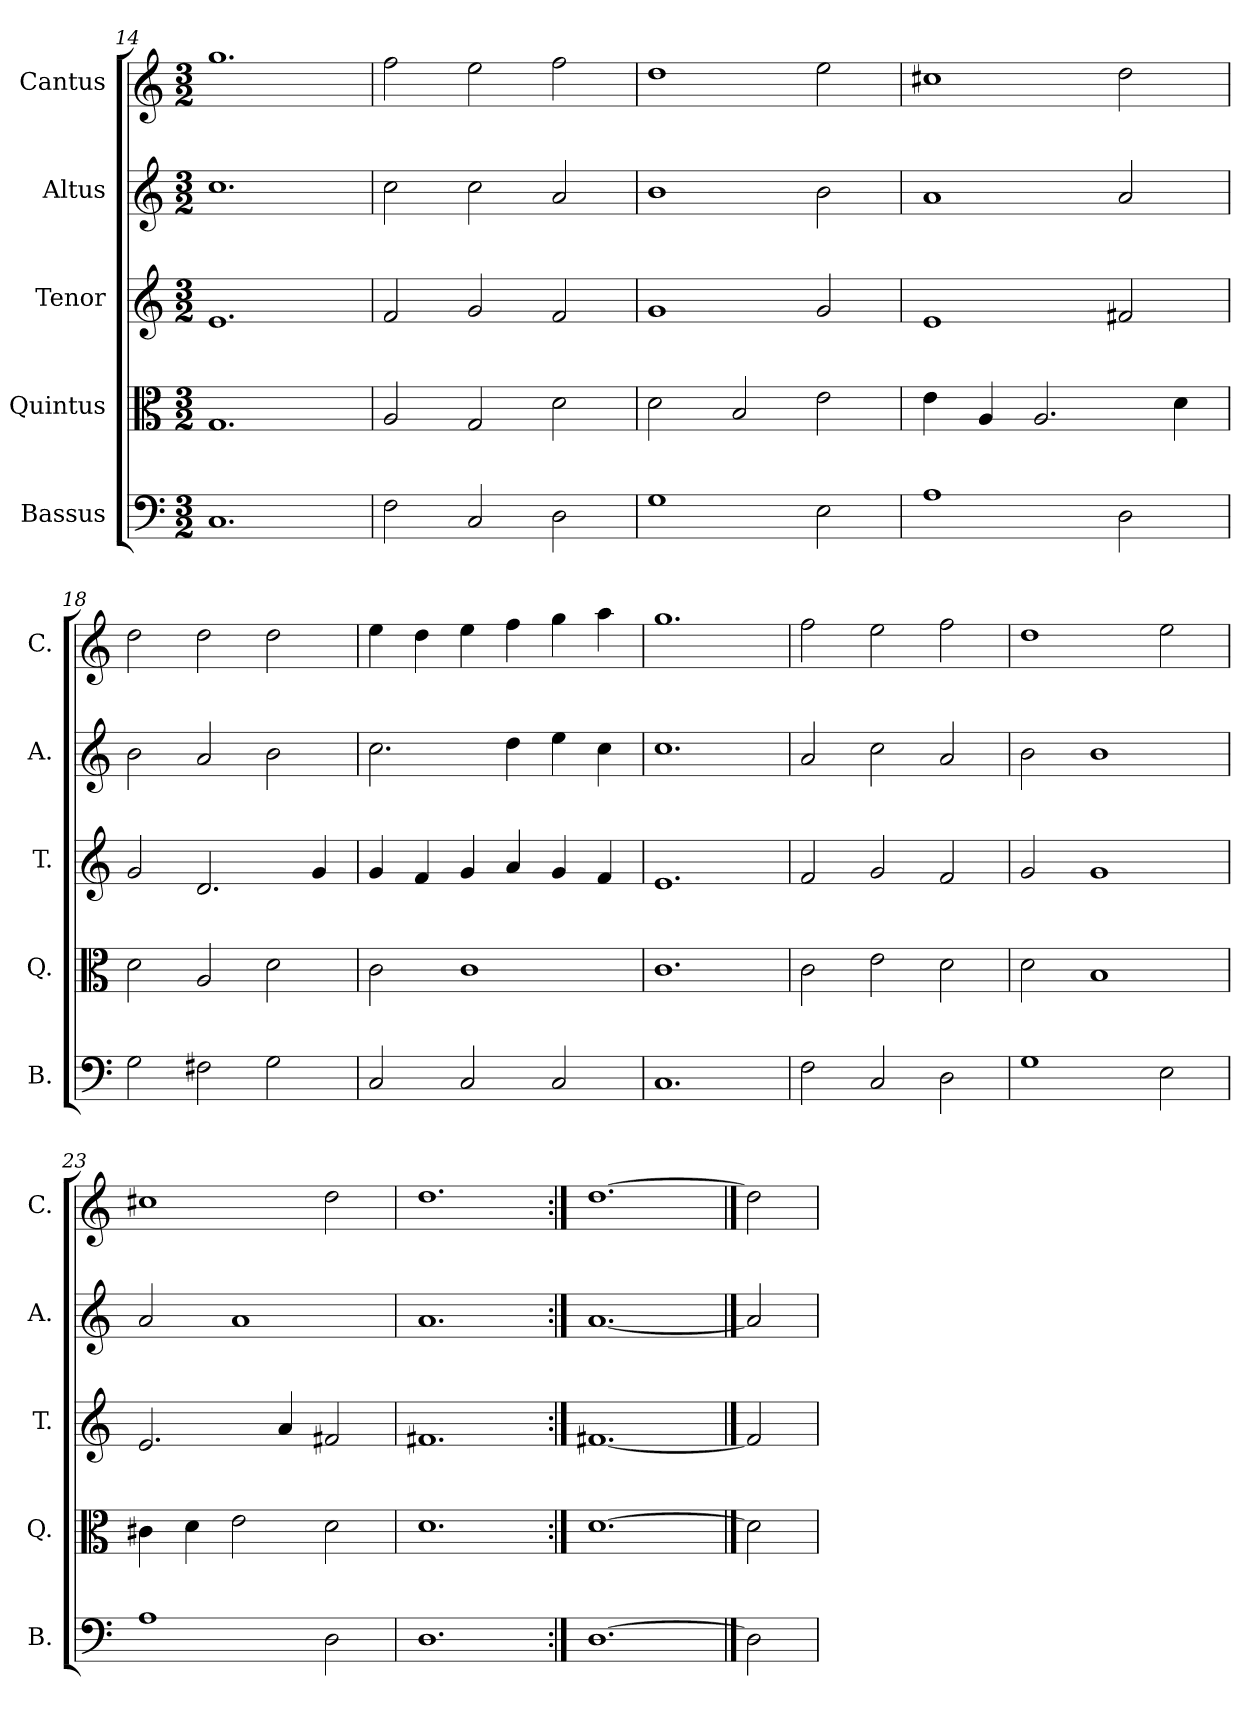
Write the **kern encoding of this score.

**kern	**kern	**kern	**kern	**kern
*part5	*part4	*part3	*part2	*part1
*staff5	*staff4	*staff3	*staff2	*staff1
*I"Bassus	*I"Quintus	*I"Tenor	*I"Altus	*I"Cantus
*I'B.	*I'Q.	*I'T.	*I'A.	*I'C.
*clefF4	*clefC3	*clefG2	*clefG2	*clefG2
*k[]	*k[]	*k[]	*k[]	*k[]
*M3/2	*M3/2	*M3/2	*M3/2	*M3/2
=14	=14	=14	=14	=14
1.C	1.G	1.e	1.cc	1.gg
=15	=15	=15	=15	=15
2F\	2A/	2f/	2cc\	2ff\
2C/	2G/	2g/	2cc\	2ee\
2D\	2d\	2f/	2a/	2ff\
=16	=16	=16	=16	=16
1G	2d\	1g	1b	1dd
.	2B/	.	.	.
2E\	2e\	2g/	2b\	2ee\
=17	=17	=17	=17	=17
1A	4e\	1e	1a	1cc#X
.	4A/	.	.	.
.	2.A/	.	.	.
2D\	.	2f#X/	2a/	2dd\
.	4d\	.	.	.
=18	=18	=18	=18	=18
2G\	2d\	2g/	2b\	2dd\
2F#X\	2A/	2.d/	2a/	2dd\
2G\	2d\	.	2b\	2dd\
.	.	4g/	.	.
=19	=19	=19	=19	=19
2C/	2c\	4g/	2.cc\	4ee\
.	.	4f/	.	4dd\
2C/	1c	4g/	.	4ee\
.	.	4a/	4dd\	4ff\
2C/	.	4g/	4ee\	4gg\
.	.	4f/	4cc\	4aa\
=20	=20	=20	=20	=20
1.C	1.c	1.e	1.cc	1.gg
=21	=21	=21	=21	=21
2F\	2c\	2f/	2a/	2ff\
2C/	2e\	2g/	2cc\	2ee\
2D\	2d\	2f/	2a/	2ff\
=22	=22	=22	=22	=22
1G	2d\	2g/	2b\	1dd
.	1B	1g	1b	.
2E\	.	.	.	2ee\
=23	=23	=23	=23	=23
1A	4c#X\	2.e/	2a/	1cc#X
.	4d\	.	.	.
.	2e\	.	1a	.
.	.	4a/	.	.
2D\	2d\	2f#X/	.	2dd\
=24	=24	=24	=24	=24
1.D	1.d	1.f#X	1.a	1.dd
=25:|!	=25:|!	=25:|!	=25:|!	=25:|!
[1.D	[1.d	[1.f#X	[1.a	[1.dd
==26	==26	==26	==26	==26
2D]	2d]	2f#]	2a]	2dd]
=	=	=	=	=
*-	*-	*-	*-	*-
